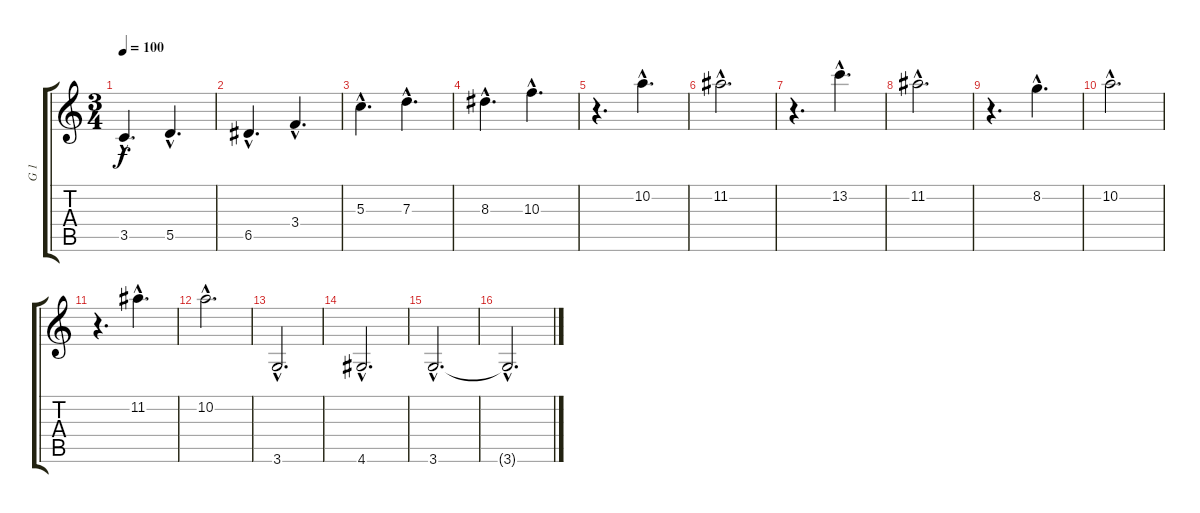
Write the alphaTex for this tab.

\track ("G 1" "G 1") {instrument distortionguitar}
\staff {score tabs}
\tuning (E4 B3 G3 D3 A2 E2) {hide}
\ts (3 4)
\section ("" "")
\tempo 100
\clef g2
\ks c
3.5{hac}.4{d dy f} 5.5{hac}.4{d} |
6.5{hac}.4{d} 3.4{hac}.4{d} |
5.3{hac}.4{d} 7.3{hac}.4{d} |
8.3{hac}.4{d} 10.3{hac}.4{d} |
r.4{d} 10.2{hac}.4{d} |
11.2{hac}.2{d} |
r.4{d} 13.2{hac}.4{d} |
11.2{hac}.2{d} |
r.4{d} 8.2{hac}.4{d} |
10.2{hac}.2{d} |
r.4{d} 11.2{hac}.4{d} |
10.2{hac}.2{d} |
\section ("" "")
3.6{hac}.2{d} |
4.6{hac}.2{d} |
3.6{hac}.2{d} |
3.6{hac t}.2{d}
